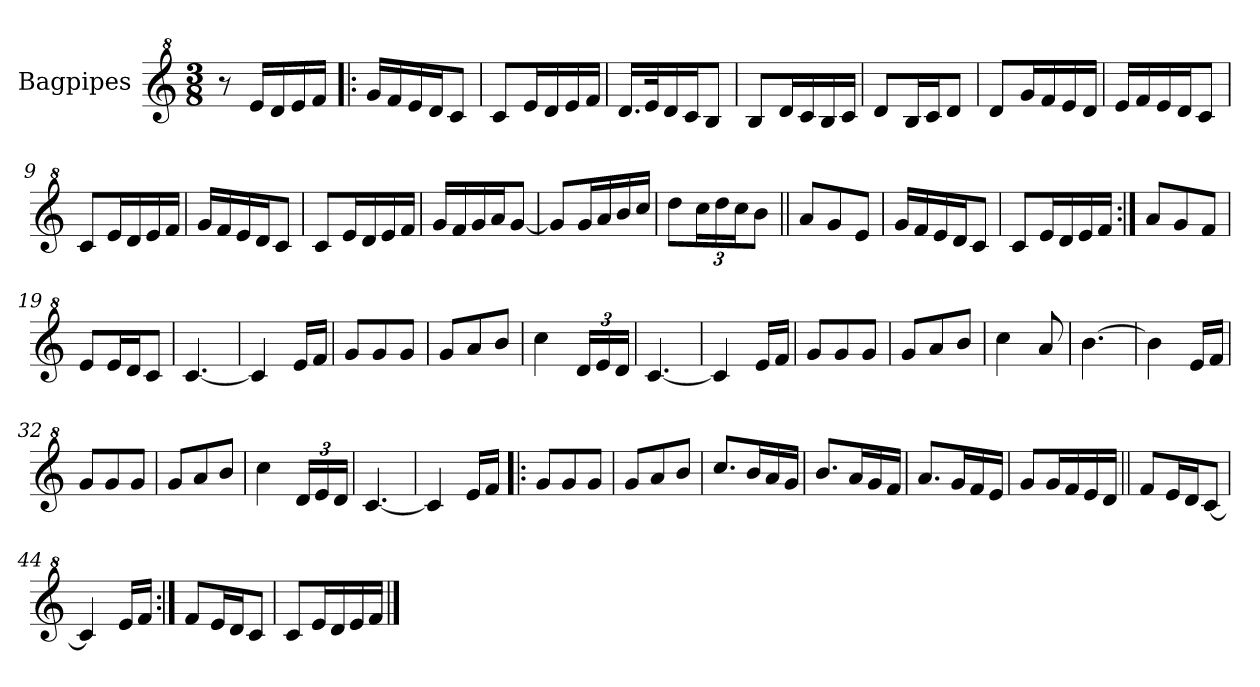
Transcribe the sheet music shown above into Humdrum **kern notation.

**kern
*part1
*staff1
*I"Bagpipes
*I'Bag
*clefG^2
*k[]
*M3/8
*MM114
=1
8r
16ee/LL
16dd/
16ee/
16ff/JJ
=2!|:
16gg/LL
16ff/
16ee/
16dd/J
8cc/J
=3
8cc/L
16ee/L
16dd/
16ee/
16ff/JJ
=4
16.dd/LL
32ee/K
16dd/
16cc/J
8b/J
=5
8b/L
16dd/L
16cc/
16b/
16cc/JJ
!!LO:LB:g=z
=6
8dd/L
16b/L
16cc/J
8dd/J
=7
8dd/L
16gg/L
16ff/
16ee/
16dd/JJ
=8
16ee/LL
16ff/
16ee/
16dd/J
8cc/J
=9
8cc/L
16ee/L
16dd/
16ee/
16ff/JJ
=10
16gg/LL
16ff/
16ee/
16dd/J
8cc/J
=11
8cc/L
16ee/L
16dd/
16ee/
16ff/JJ
!!LO:LB:g=z
=12
16gg/LL
16ff/
16gg/
16aa/J
[8gg/J
=13
8gg/L]
16gg/L
16aa/
16bb/
16ccc/JJ
=14
8ddd\L
*Xbrackettup
24ccc\L
24ddd\
24ccc\J
8bb\J
=15||
8aa/L
8gg/
8ee/J
=16
16gg/LL
16ff/
16ee/
16dd/J
8cc/J
=17
8cc/L
16ee/L
16dd/
16ee/
16ff/JJ
!!LO:LB:g=z
=18:|!
8aa/L
8gg/
8ff/J
=19
8ee/L
16ee/L
16dd/J
8cc/J
=20
[4.cc/
=21
4cc/]
16ee/LL
16ff/JJ
=22
8gg/L
8gg/
8gg/J
=23
8gg/L
8aa/
8bb/J
=24
4ccc\
24dd/LL
24ee/
24dd/JJ
=25
[4.cc/
=26
4cc/]
16ee/LL
16ff/JJ
!!LO:LB:g=z
=27
8gg/L
8gg/
8gg/J
=28
8gg/L
8aa/
8bb/J
=29
4ccc\
8aa/
=30
[4.bb\
=31
4bb\]
16ee/LL
16ff/JJ
=32
8gg/L
8gg/
8gg/J
=33
8gg/L
8aa/
8bb/J
=34
4ccc\
24dd/LL
24ee/
24dd/JJ
=35
[4.cc/
!!LO:LB:g=z
=36
4cc/]
16ee/LL
16ff/JJ
=37!|:
8gg/L
8gg/
8gg/J
=38
8gg/L
8aa/
8bb/J
=39
8.ccc/L
16bb/L
16aa/
16gg/JJ
=40
8.bb/L
16aa/L
16gg/
16ff/JJ
=41
8.aa/L
16gg/L
16ff/
16ee/JJ
=42
8gg/L
16gg/L
16ff/
16ee/
16dd/JJ
!!LO:LB:g=z
=43||
8ff/L
16ee/L
16dd/J
[8cc/J
=44
4cc/]
16ee/LL
16ff/JJ
=45:|!
8ff/L
16ee/L
16dd/J
8cc/J
=46
8cc/L
16ee/L
16dd/
16ee/
16ff/JJ
==
*-
